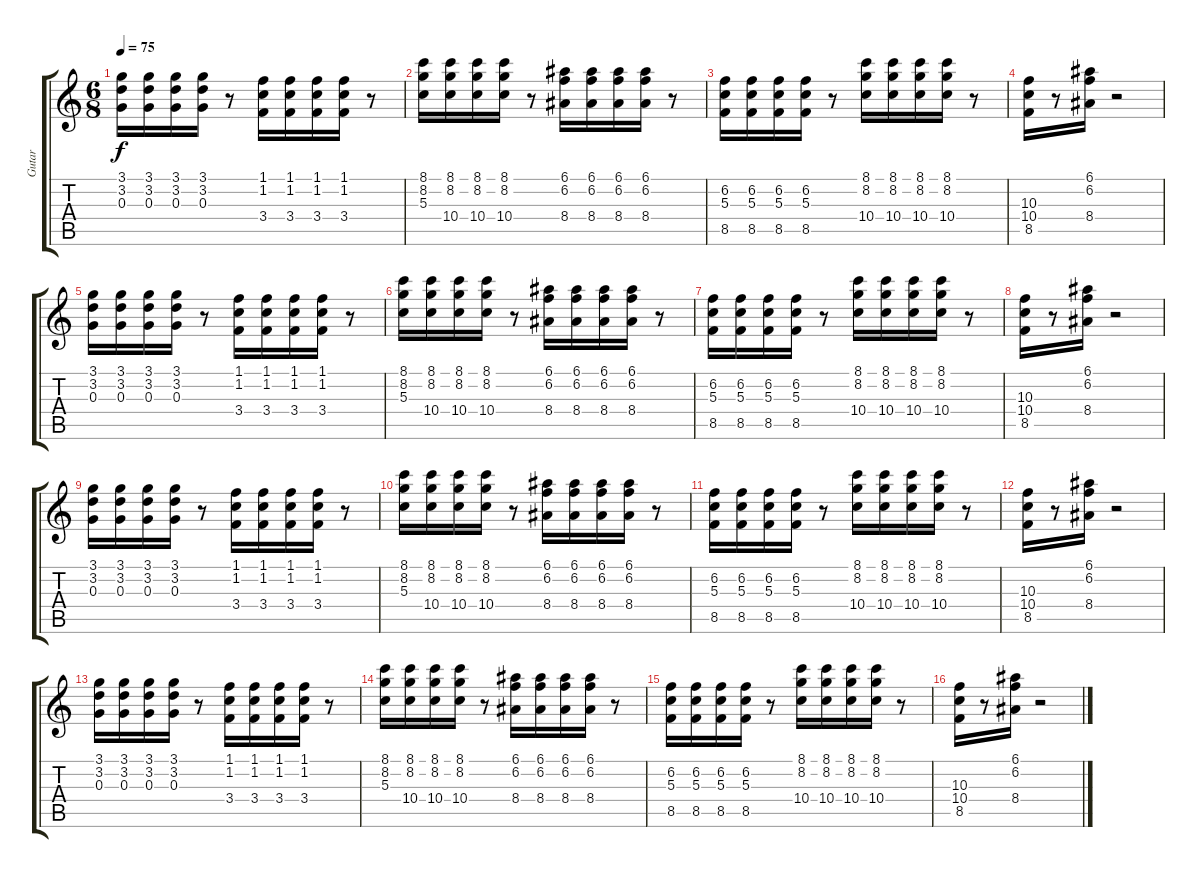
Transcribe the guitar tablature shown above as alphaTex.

\track ("Gutar" "Gutar") {instrument acousticguitarsteel}
\staff {score tabs}
\tuning (E4 B3 G3 D3 A2 E2) {hide}
\ts (6 8)
\tempo 75
\clef g2
\ks c
(3.1 3.2 0.3).16{dy f volume 12} (3.1 3.2 0.3).16 (3.1 3.2 0.3).16 (3.1 3.2 0.3).16 r.8 (1.1 1.2 3.4).16 (1.1 1.2 3.4).16 (1.1 1.2 3.4).16 (1.1 1.2 3.4).16 r.8 |
(8.1 8.2 5.3).16{volume 11} (8.1 8.2 10.4).16 (8.1 8.2 10.4).16 (8.1 8.2 10.4).16 r.8 (6.1 6.2 8.4).16 (6.1 6.2 8.4).16 (6.1 6.2 8.4).16 (6.1 6.2 8.4).16 r.8 |
(6.2 5.3 8.5).16{volume 11} (6.2 5.3 8.5).16 (6.2 5.3 8.5).16 (6.2 5.3 8.5).16 r.8 (8.1 8.2 10.4).16 (8.1 8.2 10.4).16 (8.1 8.2 10.4).16 (8.1 8.2 10.4).16 r.8 |
(10.3 10.4 8.5).16{volume 10} r.8 (6.1 6.2 8.4).16 r.2 |
(3.1 3.2 0.3).16{volume 9} (3.1 3.2 0.3).16 (3.1 3.2 0.3).16 (3.1 3.2 0.3).16 r.8 (1.1 1.2 3.4).16 (1.1 1.2 3.4).16 (1.1 1.2 3.4).16 (1.1 1.2 3.4).16 r.8 |
(8.1 8.2 5.3).16{volume 9} (8.1 8.2 10.4).16 (8.1 8.2 10.4).16 (8.1 8.2 10.4).16 r.8 (6.1 6.2 8.4).16 (6.1 6.2 8.4).16 (6.1 6.2 8.4).16 (6.1 6.2 8.4).16 r.8 |
(6.2 5.3 8.5).16{volume 8} (6.2 5.3 8.5).16 (6.2 5.3 8.5).16 (6.2 5.3 8.5).16 r.8 (8.1 8.2 10.4).16 (8.1 8.2 10.4).16 (8.1 8.2 10.4).16 (8.1 8.2 10.4).16 r.8 |
(10.3 10.4 8.5).16{volume 8} r.8 (6.1 6.2 8.4).16 r.2 |
(3.1 3.2 0.3).16{volume 7} (3.1 3.2 0.3).16 (3.1 3.2 0.3).16 (3.1 3.2 0.3).16 r.8 (1.1 1.2 3.4).16 (1.1 1.2 3.4).16 (1.1 1.2 3.4).16 (1.1 1.2 3.4).16 r.8 |
(8.1 8.2 5.3).16{volume 6} (8.1 8.2 10.4).16 (8.1 8.2 10.4).16 (8.1 8.2 10.4).16 r.8 (6.1 6.2 8.4).16 (6.1 6.2 8.4).16 (6.1 6.2 8.4).16 (6.1 6.2 8.4).16 r.8 |
(6.2 5.3 8.5).16{volume 6} (6.2 5.3 8.5).16 (6.2 5.3 8.5).16 (6.2 5.3 8.5).16 r.8 (8.1 8.2 10.4).16 (8.1 8.2 10.4).16 (8.1 8.2 10.4).16 (8.1 8.2 10.4).16 r.8 |
(10.3 10.4 8.5).16{volume 5} r.8 (6.1 6.2 8.4).16 r.2 |
(3.1 3.2 0.3).16{volume 4} (3.1 3.2 0.3).16 (3.1 3.2 0.3).16 (3.1 3.2 0.3).16 r.8 (1.1 1.2 3.4).16 (1.1 1.2 3.4).16 (1.1 1.2 3.4).16 (1.1 1.2 3.4).16 r.8 |
(8.1 8.2 5.3).16{volume 4} (8.1 8.2 10.4).16 (8.1 8.2 10.4).16 (8.1 8.2 10.4).16 r.8 (6.1 6.2 8.4).16 (6.1 6.2 8.4).16 (6.1 6.2 8.4).16 (6.1 6.2 8.4).16 r.8 |
(6.2 5.3 8.5).16{volume 3} (6.2 5.3 8.5).16 (6.2 5.3 8.5).16 (6.2 5.3 8.5).16 r.8 (8.1 8.2 10.4).16 (8.1 8.2 10.4).16 (8.1 8.2 10.4).16 (8.1 8.2 10.4).16 r.8 |
(10.3 10.4 8.5).16{volume 2} r.8 (6.1 6.2 8.4).16 r.2
